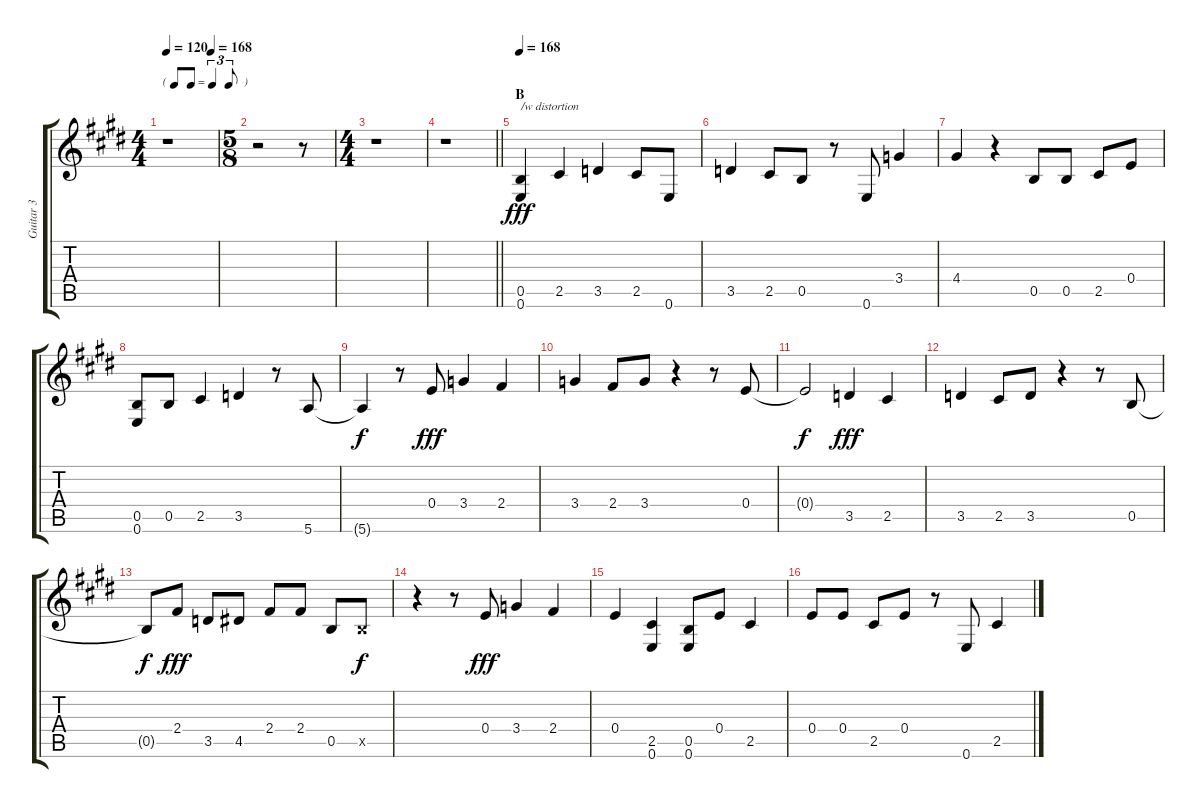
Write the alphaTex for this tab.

\track ("Guitar 3" "Guitar 3") {instrument electricguitarclean}
\staff {score tabs}
\tuning (E4 B3 Ab3 E3 B2 E2) {hide}
\ts (4 4)
\tf triplet8th
\tempo 120
\tempo (168 0.875)
\clef g2
\ks e
r.1{dy fff} |
\ts (5 8)
r.2 r.8 |
\ts (4 4)
r.1 |
\barLineRight lightlight
r.1 |
\section ("" "B")
\tempo 168
(0.5 0.6).4{txt "/w distortion" volume 13 instrument distortionguitar} 2.5.4 3.5.4 2.5.8 0.6.8 |
3.5.4 2.5.8 0.5.8 r.8 0.6.8 3.4.4 |
4.4.4 r.4 0.5.8 0.5.8 2.5.8 0.4.8 |
(0.5 0.6).8 0.5.8 2.5.4 3.5.4 r.8 5.6.8 |
5.6{t}.4{dy f} r.8 0.4.8{dy fff} 3.4.4 2.4.4 |
3.4.4 2.4.8 3.4.8 r.4 r.8 0.4.8 |
0.4{t}.2{dy f} 3.5.4{dy fff} 2.5.4 |
3.5.4 2.5.8 3.5.8 r.4 r.8 0.5.8 |
0.5{t}.8{dy f} 2.4.8{dy fff} 3.5.8 4.5.8 2.4.8 2.4.8 0.5.8 0.5{x}.8{dy f} |
r.4 r.8 0.4.8{dy fff} 3.4.4 2.4.4 |
0.4.4 (2.5 0.6).4 (0.5 0.6).8 0.4.8 2.5.4 |
0.4.8 0.4.8 2.5.8 0.4.8 r.8 0.6.8 2.5.4
